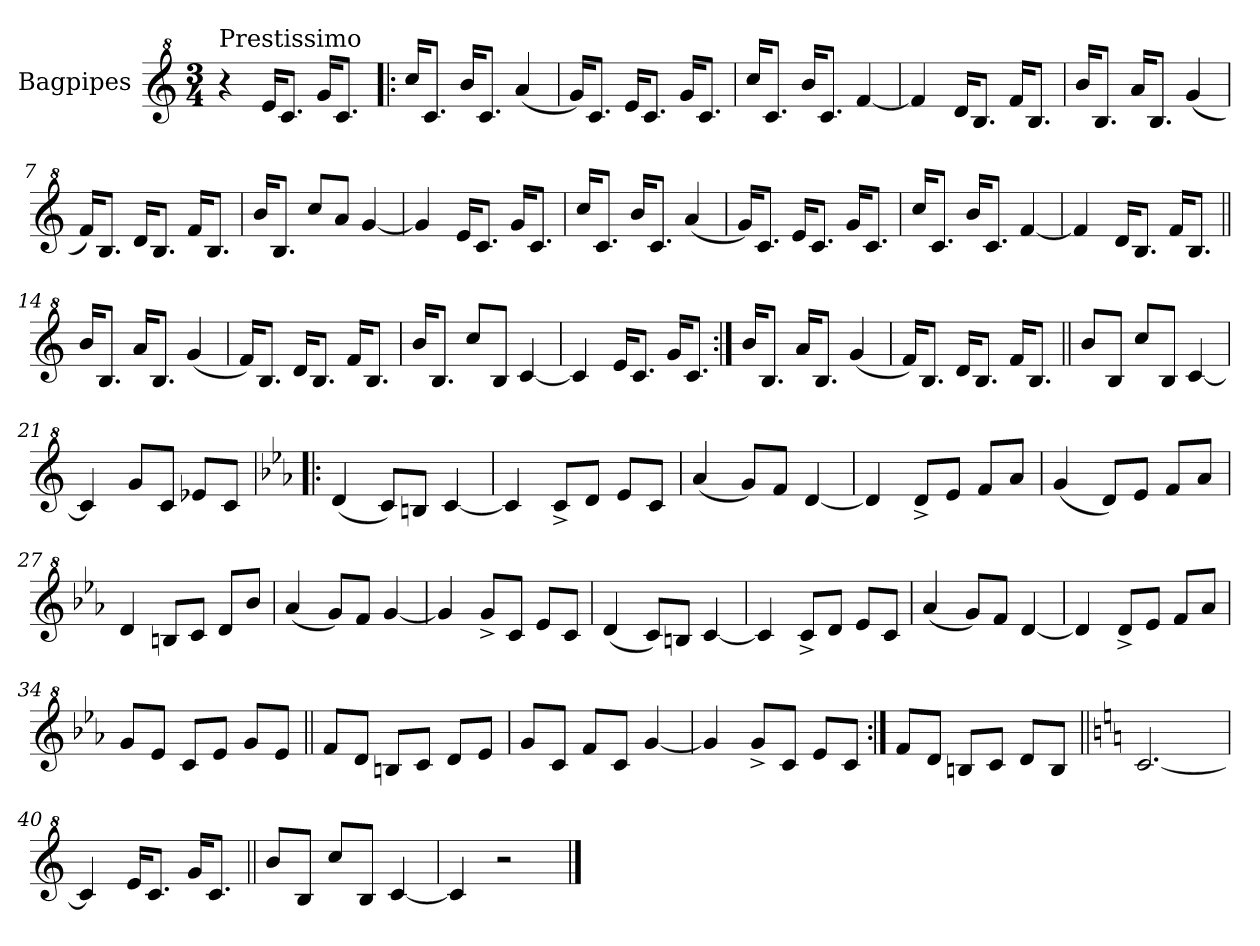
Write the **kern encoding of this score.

**kern
*part1
*staff1
*I"Bagpipes
*I'Bag
*clefG^2
*k[]
*C:
*M3/4
=1
!LO:TX:a:t=Prestissimo
4r
16ee/KL
8.cc/J
16gg/KL
8.cc/J
=2!|:
16ccc/KL
8.cc/J
16bb/KL
8.cc/J
(4aa/
=3
16gg/KL)
8.cc/J
16ee/KL
8.cc/J
16gg/KL
8.cc/J
=4
16ccc/KL
8.cc/J
16bb/KL
8.cc/J
[4ff/
=5
4ff/]
16dd/KL
8.b/J
16ff/KL
8.b/J
=6
16bb/KL
8.b/J
16aa/KL
8.b/J
(4gg/
!!LO:LB:g=z
=7
16ff/KL)
8.b/J
16dd/KL
8.b/J
16ff/KL
8.b/J
=8
16bb/KL
8.b/J
8ccc/L
8aa/J
[4gg/
=9
4gg/]
16ee/KL
8.cc/J
16gg/KL
8.cc/J
=10
16ccc/KL
8.cc/J
16bb/KL
8.cc/J
(4aa/
=11
16gg/KL)
8.cc/J
16ee/KL
8.cc/J
16gg/KL
8.cc/J
=12
16ccc/KL
8.cc/J
16bb/KL
8.cc/J
[4ff/
!!LO:LB:g=z
=13
4ff/]
16dd/KL
8.b/J
16ff/KL
8.b/J
=14||
16bb/KL
8.b/J
16aa/KL
8.b/J
(4gg/
=15
16ff/KL)
8.b/J
16dd/KL
8.b/J
16ff/KL
8.b/J
=16
16bb/KL
8.b/J
8ccc/L
8b/J
[4cc/
=17
4cc/]
16ee/KL
8.cc/J
16gg/KL
8.cc/J
=18:|!
16bb/KL
8.b/J
16aa/KL
8.b/J
(4gg/
!!LO:LB:g=z
=19
16ff/KL)
8.b/J
16dd/KL
8.b/J
16ff/KL
8.b/J
=20||
8bb/L
8b/J
8ccc/L
8b/J
[4cc/
=21
4cc/]
8gg/L
8cc/J
8ee-X/L
8cc/J
=22!|:
*k[b-e-a-]
*E-:
(4dd/
8cc/L)
8bn/J
[4cc/
=23
4cc/]
8cc^/L
8dd/J
8ee-/L
8cc/J
=24
(4aa-/
8gg/L)
8ff/J
[4dd/
=25
4dd/]
8dd^/L
8ee-/J
8ff/L
8aa-/J
!!LO:LB:g=z
=26
(4gg/
8dd/L)
8ee-/J
8ff/L
8aa-/J
=27
4dd/
8bn/L
8cc/J
8dd/L
8bb-/J
=28
(4aa-/
8gg/L)
8ff/J
[4gg/
=29
4gg/]
8gg^/L
8cc/J
8ee-/L
8cc/J
=30
(4dd/
8cc/L)
8bn/J
[4cc/
=31
4cc/]
8cc^/L
8dd/J
8ee-/L
8cc/J
=32
(4aa-/
8gg/L)
8ff/J
[4dd/
!!LO:LB:g=z
=33
4dd/]
8dd^/L
8ee-/J
8ff/L
8aa-/J
=34
8gg/L
8ee-/J
8cc/L
8ee-/J
8gg/L
8ee-/J
=35||
8ff/L
8dd/J
8bn/L
8cc/J
8dd/L
8ee-/J
=36
8gg/L
8cc/J
8ff/L
8cc/J
[4gg/
=37
4gg/]
8gg^/L
8cc/J
8ee-/L
8cc/J
=38:|!
8ff/L
8dd/J
8bn/L
8cc/J
8dd/L
8b/J
!!LO:LB:g=z
=39||
*k[]
*C:
[2.cc/
=40
4cc/]
16ee/KL
8.cc/J
16gg/KL
8.cc/J
=41||
8bb/L
8b/J
8ccc/L
8b/J
[4cc/
=42
4cc/]
2r
==
*-
